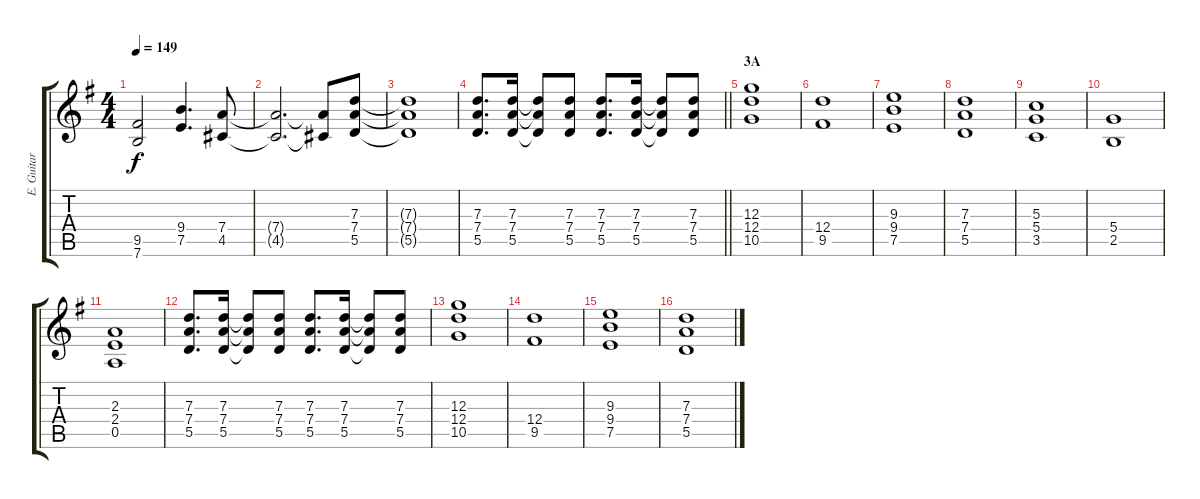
\track ("E. Guitar II" "E. Guitar ") {instrument overdrivenguitar}
\staff {score tabs}
\tuning (E4 B3 G3 D3 A2 E2) {hide}
\ts (4 4)
\tempo 149
\clef g2
\ks g
(9.5{t} 7.6{t}).2{dy f} (9.4 7.5).4{d} (7.4 4.5).8 |
(7.4{t} 4.5{t}).2{d} (7.4{t} 4.5{t}).8 (7.3 7.4 5.5).8 |
(7.3{t} 7.4{t} 5.5{t}).1 |
\barLineRight lightlight
(7.3 7.4 5.5).8{d} (7.3 7.4 5.5).16 (7.3{t} 7.4{t} 5.5{t}).8 (7.3 7.4 5.5).8 (7.3 7.4 5.5).8{d} (7.3 7.4 5.5).16 (7.3{t} 7.4{t} 5.5{t}).8 (7.3 7.4 5.5).8 |
\section ("" "3A")
(12.3 12.4 10.5).1 |
(12.4 9.5).1 |
(9.3 9.4 7.5).1 |
(7.3 7.4 5.5).1 |
(5.3 5.4 3.5).1 |
(5.4 2.5).1 |
(2.3 2.4 0.5).1 |
(7.3 7.4 5.5).8{d} (7.3 7.4 5.5).16 (7.3{t} 7.4{t} 5.5{t}).8 (7.3 7.4 5.5).8 (7.3 7.4 5.5).8{d} (7.3 7.4 5.5).16 (7.3{t} 7.4{t} 5.5{t}).8 (7.3 7.4 5.5).8 |
(12.3 12.4 10.5).1 |
(12.4 9.5).1 |
(9.3 9.4 7.5).1 |
(7.3 7.4 5.5).1
